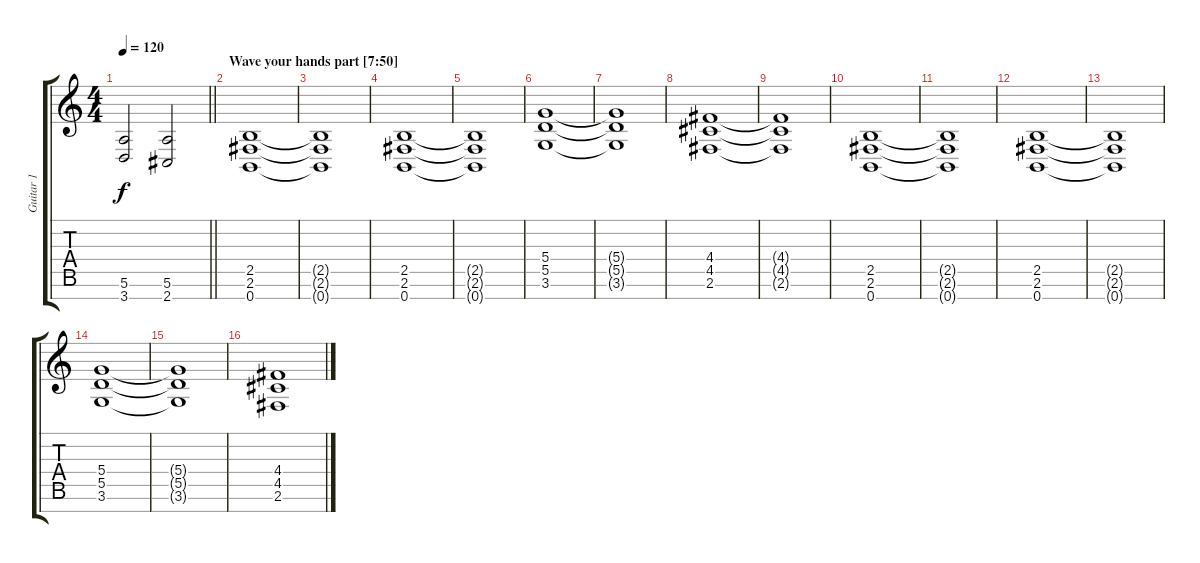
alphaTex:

\track ("Guitar 1" "Guitar 1") {instrument distortionguitar}
\staff {score tabs}
\tuning (E4 B3 G3 D3 A2 E2 B1) {hide}
\ts (4 4)
\tempo 120
\clef g2
\barLineRight lightlight
\ks c
(5.6 3.7).2{dy f} (5.6 2.7).2 |
\section ("" "Wave your hands part [7:50]")
(2.5 2.6 0.7).1 |
(2.5{t} 2.6{t} 0.7{t}).1 |
(2.5 2.6 0.7).1 |
(2.5{t} 2.6{t} 0.7{t}).1 |
(5.4 5.5 3.6).1 |
(5.4{t} 5.5{t} 3.6{t}).1 |
(4.4 4.5 2.6).1 |
(4.4{t} 4.5{t} 2.6{t}).1 |
(2.5 2.6 0.7).1 |
(2.5{t} 2.6{t} 0.7{t}).1 |
(2.5 2.6 0.7).1 |
(2.5{t} 2.6{t} 0.7{t}).1 |
(5.4 5.5 3.6).1 |
(5.4{t} 5.5{t} 3.6{t}).1 |
(4.4 4.5 2.6).1
